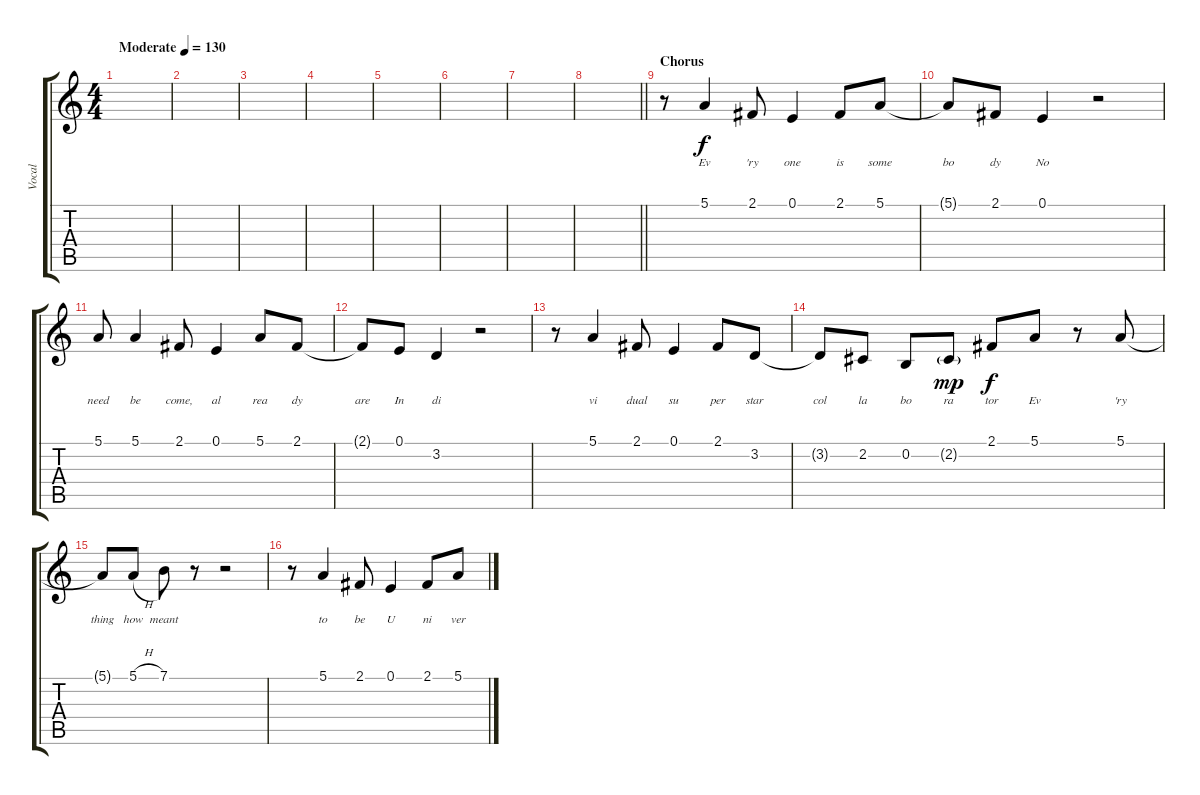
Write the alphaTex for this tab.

\track ("Vocal" "Vocal") {instrument acousticgrandpiano}
\staff {score tabs}
\tuning (E4 B3 G3 D3 A2 E2) {hide}
\ts (4 4)
\tempo (130 "Moderate")
\clef g2
\ks c
|
|
|
|
|
|
|
\barLineRight lightlight
|
\section ("" "Chorus")
r.8 5.1.4{lyrics (0 "Ev") lyrics (1 "") lyrics (2 "") lyrics (3 "") lyrics (4 "")} 2.1.8{lyrics (0 "'ry") lyrics (1 "") lyrics (2 "") lyrics (3 "") lyrics (4 "")} 0.1.4{lyrics (0 "one") lyrics (1 "") lyrics (2 "") lyrics (3 "") lyrics (4 "")} 2.1.8{lyrics (0 "is") lyrics (1 "") lyrics (2 "") lyrics (3 "") lyrics (4 "")} 5.1.8{lyrics (0 "some") lyrics (1 "") lyrics (2 "") lyrics (3 "") lyrics (4 "")} |
5.1{t}.8{lyrics (0 "bo") lyrics (1 "") lyrics (2 "") lyrics (3 "") lyrics (4 "")} 2.1.8{lyrics (0 "dy") lyrics (1 "") lyrics (2 "") lyrics (3 "") lyrics (4 "")} 0.1.4{lyrics (0 "No") lyrics (1 "") lyrics (2 "") lyrics (3 "") lyrics (4 "")} r.2 |
5.1.8{lyrics (0 "need") lyrics (1 "") lyrics (2 "") lyrics (3 "") lyrics (4 "")} 5.1.4{lyrics (0 "be") lyrics (1 "") lyrics (2 "") lyrics (3 "") lyrics (4 "")} 2.1.8{lyrics (0 "come,") lyrics (1 "") lyrics (2 "") lyrics (3 "") lyrics (4 "")} 0.1.4{lyrics (0 "al") lyrics (1 "") lyrics (2 "") lyrics (3 "") lyrics (4 "")} 5.1.8{lyrics (0 "rea") lyrics (1 "") lyrics (2 "") lyrics (3 "") lyrics (4 "")} 2.1.8{lyrics (0 "dy") lyrics (1 "") lyrics (2 "") lyrics (3 "") lyrics (4 "")} |
2.1{t}.8{lyrics (0 "are") lyrics (1 "") lyrics (2 "") lyrics (3 "") lyrics (4 "")} 0.1.8{lyrics (0 "In") lyrics (1 "") lyrics (2 "") lyrics (3 "") lyrics (4 "")} 3.2.4{lyrics (0 "di") lyrics (1 "") lyrics (2 "") lyrics (3 "") lyrics (4 "")} r.2 |
r.8 5.1.4{lyrics (0 "vi") lyrics (1 "") lyrics (2 "") lyrics (3 "") lyrics (4 "")} 2.1.8{lyrics (0 "dual") lyrics (1 "") lyrics (2 "") lyrics (3 "") lyrics (4 "")} 0.1.4{lyrics (0 "su") lyrics (1 "") lyrics (2 "") lyrics (3 "") lyrics (4 "")} 2.1.8{lyrics (0 "per") lyrics (1 "") lyrics (2 "") lyrics (3 "") lyrics (4 "")} 3.2.8{lyrics (0 "star") lyrics (1 "") lyrics (2 "") lyrics (3 "") lyrics (4 "")} |
3.2{t}.8{lyrics (0 "col") lyrics (1 "") lyrics (2 "") lyrics (3 "") lyrics (4 "")} 2.2.8{lyrics (0 "la") lyrics (1 "") lyrics (2 "") lyrics (3 "") lyrics (4 "")} 0.2.8{lyrics (0 "bo") lyrics (1 "") lyrics (2 "") lyrics (3 "") lyrics (4 "")} 2.2{g}.8{lyrics (0 "ra") lyrics (1 "") lyrics (2 "") lyrics (3 "") lyrics (4 "") dy mp} 2.1.8{lyrics (0 "tor") lyrics (1 "") lyrics (2 "") lyrics (3 "") lyrics (4 "") dy f} 5.1.8{lyrics (0 "Ev") lyrics (1 "") lyrics (2 "") lyrics (3 "") lyrics (4 "")} r.8 5.1.8{lyrics (0 "'ry") lyrics (1 "") lyrics (2 "") lyrics (3 "") lyrics (4 "")} |
5.1{t}.8{lyrics (0 "thing") lyrics (1 "") lyrics (2 "") lyrics (3 "") lyrics (4 "")} 5.1{h}.8{lyrics (0 "how") lyrics (1 "") lyrics (2 "") lyrics (3 "") lyrics (4 "")} 7.1.8{lyrics (0 "meant") lyrics (1 "") lyrics (2 "") lyrics (3 "") lyrics (4 "")} r.8 r.2 |
r.8 5.1.4{lyrics (0 "to") lyrics (1 "") lyrics (2 "") lyrics (3 "") lyrics (4 "")} 2.1.8{lyrics (0 "be") lyrics (1 "") lyrics (2 "") lyrics (3 "") lyrics (4 "")} 0.1.4{lyrics (0 "U") lyrics (1 "") lyrics (2 "") lyrics (3 "") lyrics (4 "")} 2.1.8{lyrics (0 "ni") lyrics (1 "") lyrics (2 "") lyrics (3 "") lyrics (4 "")} 5.1.8{lyrics (0 "ver") lyrics (1 "") lyrics (2 "") lyrics (3 "") lyrics (4 "")}
